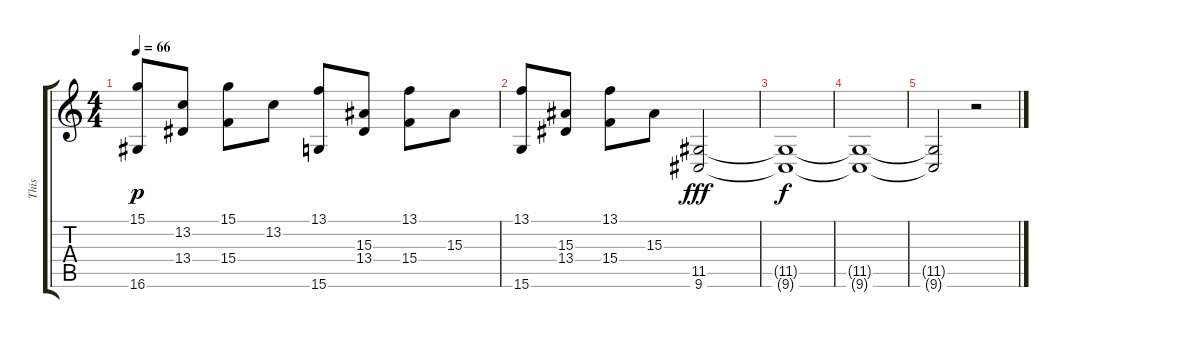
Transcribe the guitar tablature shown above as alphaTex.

\track ("This" "This") {instrument acousticgrandpiano}
\staff {score tabs}
\tuning (E4 B3 G3 D3 A2 E2) {hide}
\ts (4 4)
\tempo 66
\clef g2
\ks c
(15.1 16.6).8{dy p} (13.2 13.4).8 (15.1 15.4).8 13.2.8 (13.1 15.6).8 (15.3 13.4).8 (13.1 15.4).8 15.3.8 |
(13.1 15.6).8 (15.3 13.4).8 (13.1 15.4).8 15.3.8 (11.5 9.6).2{dy fff} |
(11.5{t} 9.6{t}).1{dy f} |
(11.5{t} 9.6{t}).1 |
(11.5{t} 9.6{t}).2 r.2
